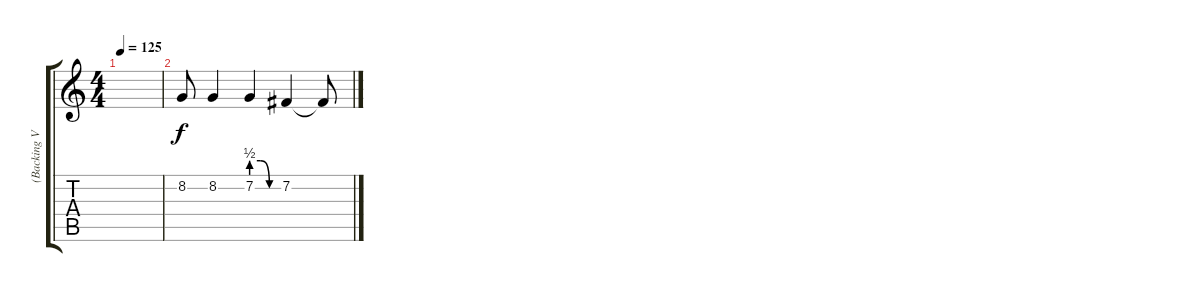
\track ("(Backing Vocals)" "(Backing V") {instrument lead2sawtooth}
\staff {score tabs}
\tuning (E4 B3 G3 D3 A2 E2) {hide}
\ts (4 4)
\tempo 125
\clef g2
\ks c
|
8.2.8 8.2.4 7.2{be (custom 0 2 20 2 40 0 60 0)}.4 7.2.4 7.2{t}.8
